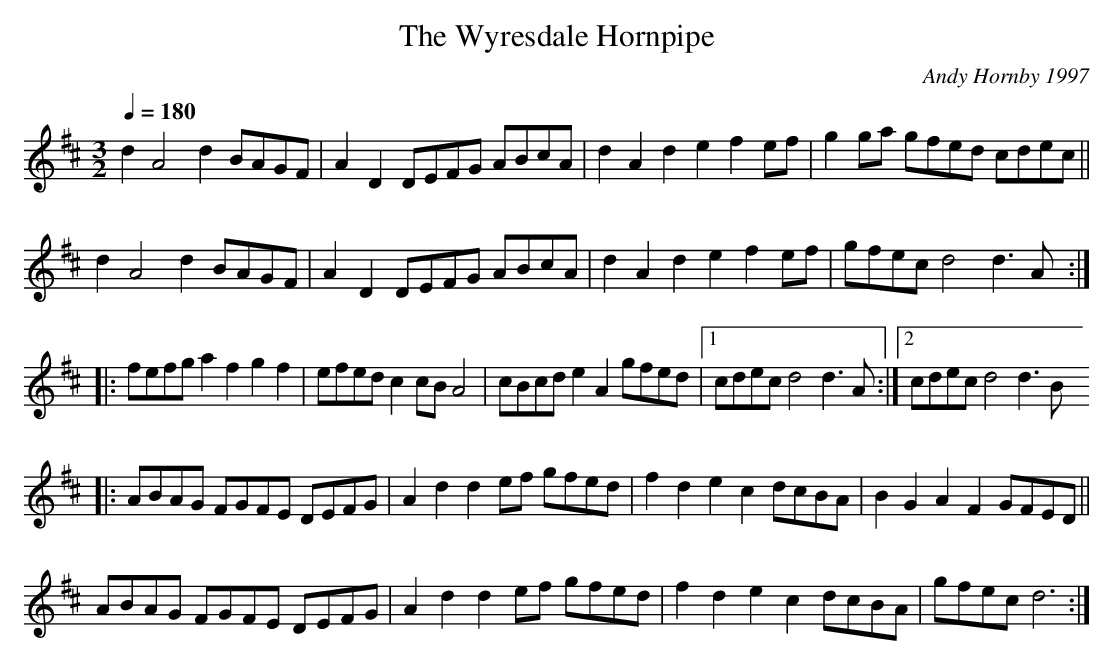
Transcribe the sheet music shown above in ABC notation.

X:1
T:The Wyresdale Hornpipe
C:Andy Hornby 1997
L:1/8
M:3/2
Q:1/4=180
K:D major
d2A4d2BAGF|A2D2DEFG ABcA|d2A2d2e2f2ef|g2ga gfed cdec||
d2A4d2BAGF|A2D2DEFG ABcA|d2A2d2e2f2ef|gfec d4d3A:|
|:fefg a2f2g2f2|efed c2cB A4|cBcd e2A2gfed|[1cdec d4d3A:|[2cdec d4d3B
|:ABAG FGFE DEFG|A2d2d2ef gfed|f2d2e2c2dcBA|B2G2A2F2GFED||
ABAG FGFE DEFG|A2d2d2ef gfed|f2d2e2c2dcBA|gfec d6:|
